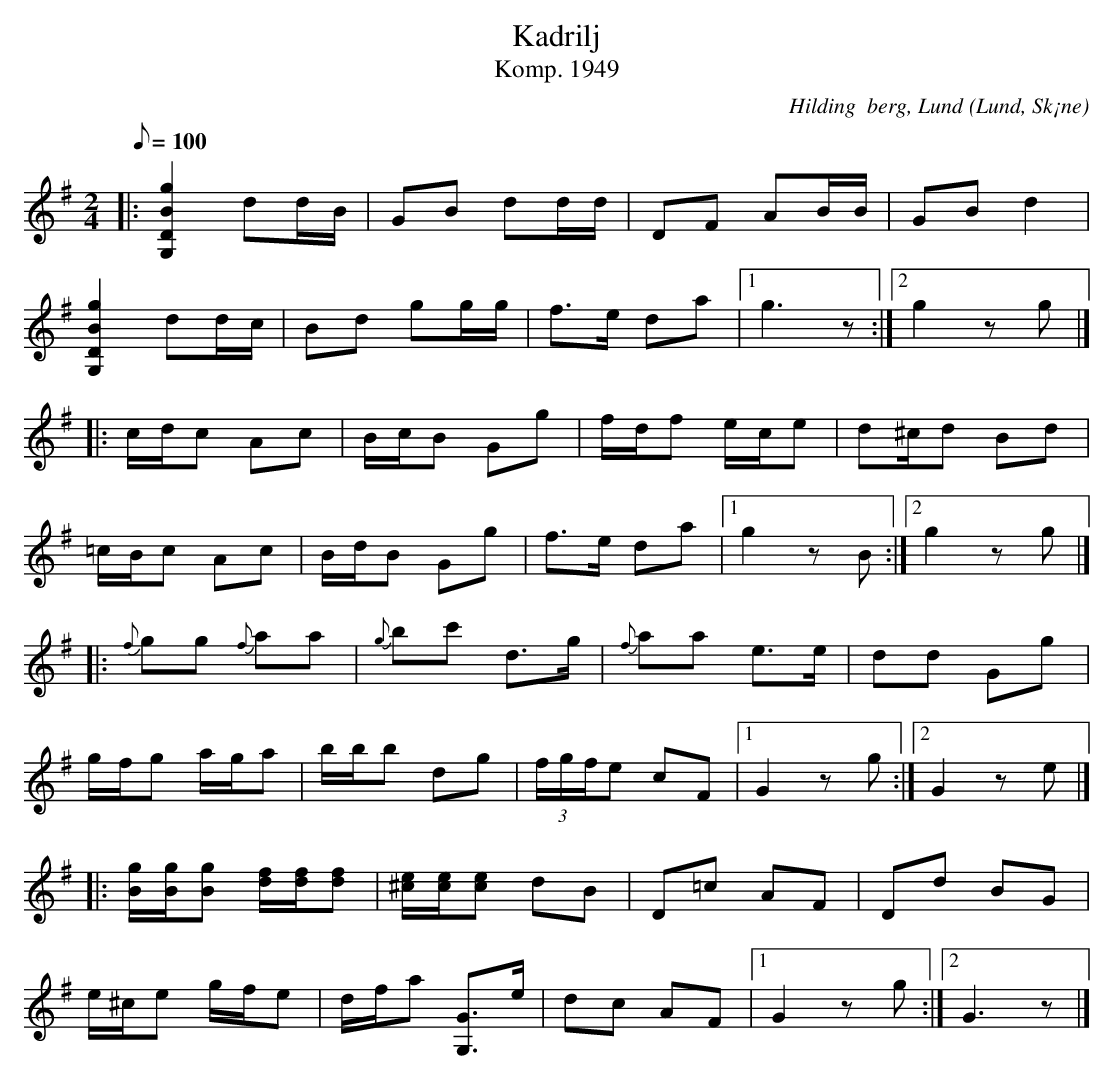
X:1
T:Kadrilj
T:Komp. 1949
C:Hilding  berg, Lund
O:Lund, Sk¡ne
M:2/4
L:1/9
Q:1/8=100
V:1 clef=G
K:G
|: [G,2D2B2g2] dd/B/ | GB dd/d/ | DF AB/B/ | GB d2 |
[G,2D2B2g2] dd/c/ | Bd gg/g/ | f>e da |1 g3 z :|2 g2 zg |]
|: c/d/c Ac | B/c/B Gg | f/d/f e/c/e | d^c/d Bd |
=c/B/c Ac | B/d/B Gg | f>e da |1 g2 zB :|2 g2 zg |]
|: {f}gg {f}aa | {g}bc' d>g | {f}aa e>e | dd Gg |
g/f/g a/g/a | b/b/b dg | (3f/g/f/e cF |1 G2 zg :|2 G2 ze |]
|: [B/g/][B/g/][Bg] [d/f/][d/f/][df] | [^c/e/][c/e/][ce] dB | D=c AF | Dd BG |
e/^c/e g/f/e | d/f/a [G,G]>e | dc AF |1 G2 zg :|2 G3 z |]
